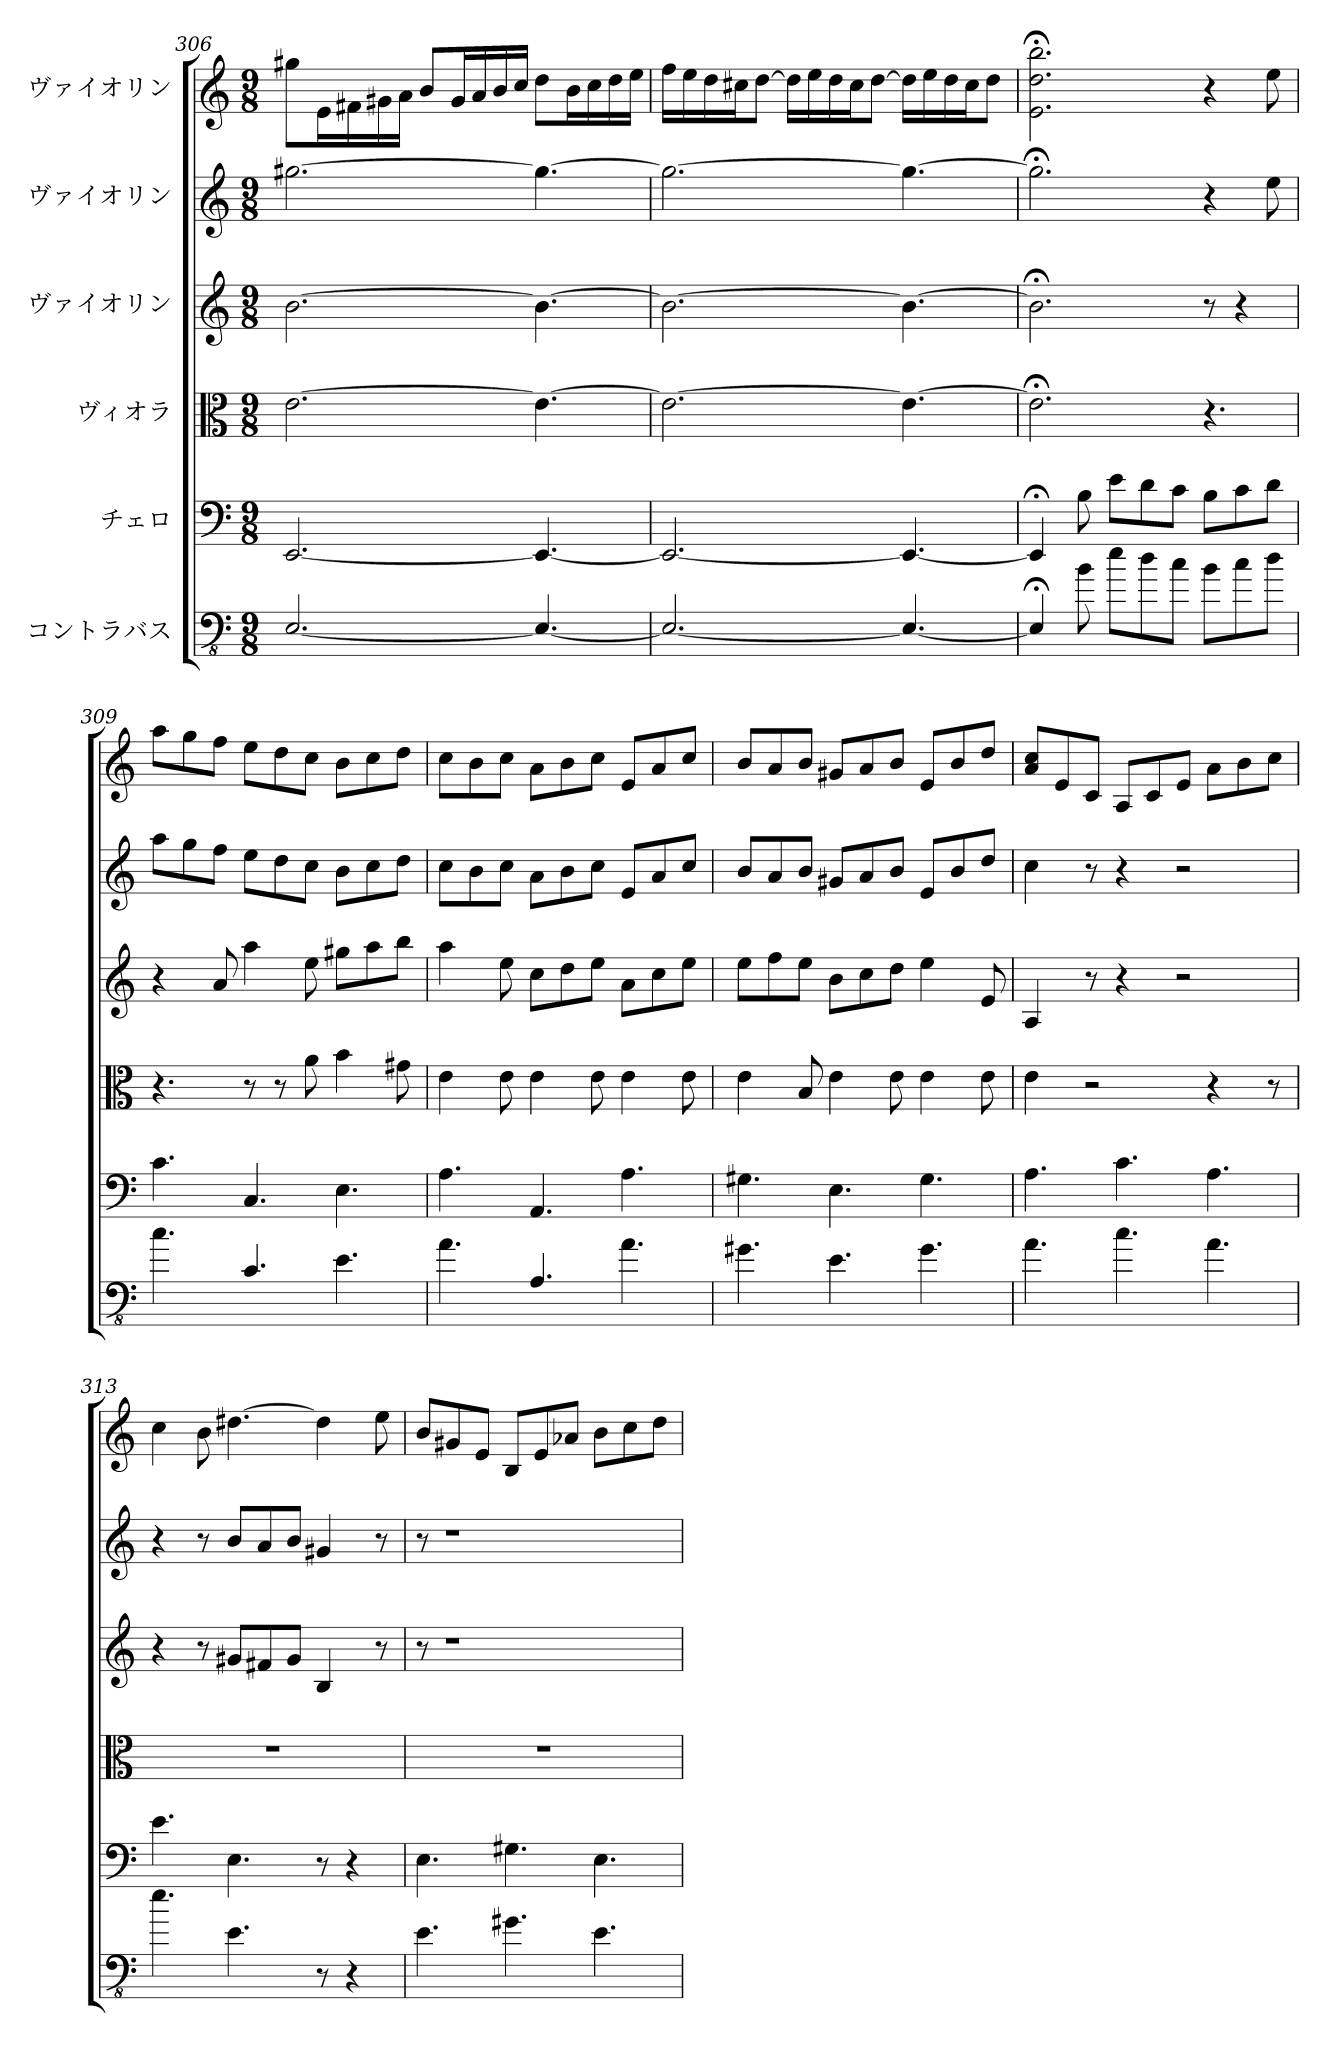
**kern	**kern	**kern	**kern	**kern	**kern
*part6	*part5	*part4	*part3	*part2	*part1
*staff6	*staff5	*staff4	*staff3	*staff2	*staff1
*I"コントラバス	*I"チェロ	*I"ヴィオラ	*I"ヴァイオリン	*I"ヴァイオリン	*I"ヴァイオリン
*clefFv4	*clefF4	*clefC3	*clefG2	*clefG2	*clefG2
*ITrd7c12	*	*	*	*	*
*k[]	*k[]	*k[]	*k[]	*k[]	*k[]
*M9/8	*M9/8	*M9/8	*M9/8	*M9/8	*M9/8
=306	=306	=306	=306	=306	=306
[2.EEE/	[2.EE/	[2.e\	[2.b\	[2.gg#X\	8gg#X\L
.	.	.	.	.	16e\L
.	.	.	.	.	16f#X\
.	.	.	.	.	16g#X\
.	.	.	.	.	16a\JJ
.	.	.	.	.	8b/L
.	.	.	.	.	16g#/L
.	.	.	.	.	16a/
.	.	.	.	.	16b/
.	.	.	.	.	16cc/JJ
4.EEE/_	4.EE/_	4.e\_	4.b\_	4.gg#\_	8dd\L
.	.	.	.	.	16b\L
.	.	.	.	.	16cc\
.	.	.	.	.	16dd\
.	.	.	.	.	16ee\JJ
=307	=307	=307	=307	=307	=307
2.EEE/_	2.EE/_	2.e\_	2.b\_	2.gg#\_	16ff\LL
.	.	.	.	.	16ee\
.	.	.	.	.	16dd\
.	.	.	.	.	16cc#X\J
.	.	.	.	.	[8dd\J
.	.	.	.	.	16dd\LL]
.	.	.	.	.	16ee\
.	.	.	.	.	16dd\
.	.	.	.	.	16cc#\J
.	.	.	.	.	[8dd\J
4.EEE/_	4.EE/_	4.e\_	4.b\_	4.gg#\_	16dd\LL]
.	.	.	.	.	16ee\
.	.	.	.	.	16dd\
.	.	.	.	.	16cc#\J
.	.	.	.	.	8dd\J
!!LO:LB:g=z
=308	=308	=308	=308	=308	=308
4EEE;</]	4EE;</]	2.e;<\]	2.b;<\]	2.gg#;<\]	2.e\;< 2.dd\;< 2.bb\;<
8BB\	8B\	.	.	.	.
8E\L	8e\L	.	.	.	.
8D\	8d\	.	.	.	.
8C\J	8c\J	.	.	.	.
8BB\L	8B\L	4.r	8r	4r	4r
8C\	8c\	.	4r	.	.
8D\J	8d\J	.	.	8ee\	8ee\
=309	=309	=309	=309	=309	=309
4.C\	4.c\	4.r	4r	8aa\L	8aa\L
.	.	.	.	8gg\	8gg\
.	.	.	8a/	8ff\J	8ff\J
4.CC/	4.C/	8r	4aa\	8ee\L	8ee\L
.	.	8r	.	8dd\	8dd\
.	.	8a\	8ee\	8cc\J	8cc\J
4.EE\	4.E\	4b\	8gg#X\L	8b\L	8b\L
.	.	.	8aa\	8cc\	8cc\
.	.	8g#X\	8bb\J	8dd\J	8dd\J
=310	=310	=310	=310	=310	=310
4.AA\	4.A\	4e\	4aa\	8cc\L	8cc\L
.	.	.	.	8b\	8b\
.	.	8e\	8ee\	8cc\J	8cc\J
4.AAA/	4.AA/	4e\	8cc\L	8a\L	8a\L
.	.	.	8dd\	8b\	8b\
.	.	8e\	8ee\J	8cc\J	8cc\J
4.AA\	4.A\	4e\	8a\L	8e/L	8e/L
.	.	.	8cc\	8a/	8a/
.	.	8e\	8ee\J	8cc/J	8cc/J
=311	=311	=311	=311	=311	=311
4.GG#X\	4.G#X\	4e\	8ee\L	8b/L	8b/L
.	.	.	8ff\	8a/	8a/
.	.	8B/	8ee\J	8b/J	8b/J
4.EE\	4.E\	4e\	8b\L	8g#X/L	8g#X/L
.	.	.	8cc\	8a/	8a/
.	.	8e\	8dd\J	8b/J	8b/J
4.GG#\	4.G#\	4e\	4ee\	8e/L	8e/L
.	.	.	.	8b/	8b/
.	.	8e\	8e/	8dd/J	8dd/J
!!LO:PB:g=z
=312	=312	=312	=312	=312	=312
4.AA\	4.A\	4e\	4A/	4cc\	8a/ 8cc/L
.	.	.	.	.	8e/
.	.	2r	8r	8r	8c/J
4.C\	4.c\	.	4r	4r	8A/L
.	.	.	.	.	8c/
.	.	.	2r	2r	8e/J
4.AA\	4.A\	4r	.	.	8a\L
.	.	.	.	.	8b\
.	.	8r	.	.	8cc\J
=313	=313	=313	=313	=313	=313
4.E\	4.e\	8%9r	4r	4r	4cc\
.	.	.	8r	8r	8b\
4.EE\	4.E\	.	8g#X/L	8b/L	[4.dd#X\
.	.	.	8f#X/	8a/	.
.	.	.	8g#/J	8b/J	.
8r	8r	.	4B/	4g#X/	4dd#\]
4r	4r	.	.	.	.
.	.	.	8r	8r	8ee\
=314	=314	=314	=314	=314	=314
4.EE\	4.E\	8%9r	8r	8r	8b/L
.	.	.	1r	1r	8g#X/
.	.	.	.	.	8e/J
4.GG#X\	4.G#X\	.	.	.	8B/L
.	.	.	.	.	8e/
.	.	.	.	.	8a-X/J
4.EE\	4.E\	.	.	.	8b\L
.	.	.	.	.	8cc\
.	.	.	.	.	8dd\J
=	=	=	=	=	=
*-	*-	*-	*-	*-	*-
